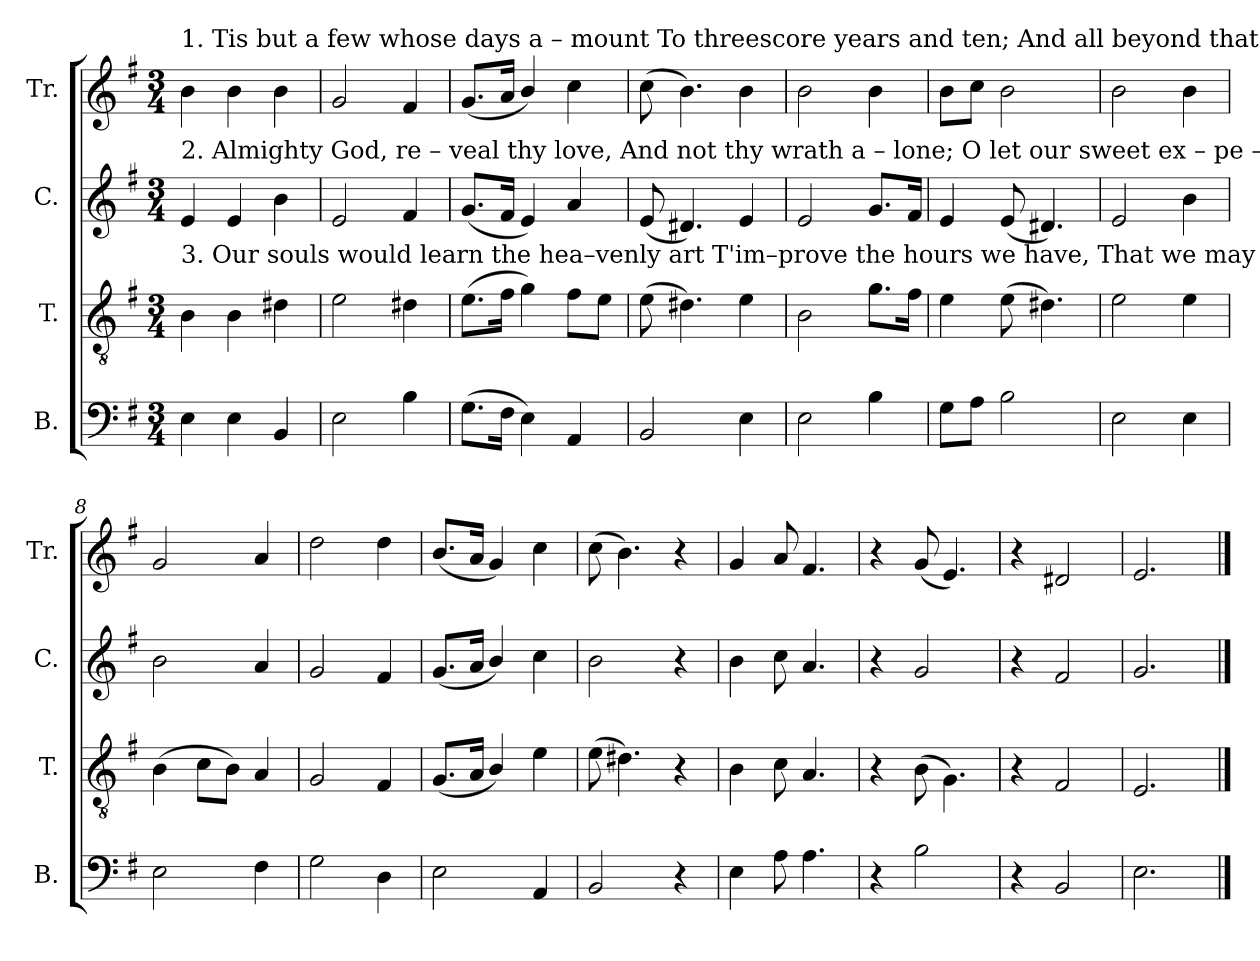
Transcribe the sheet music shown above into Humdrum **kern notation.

**kern	**kern	**kern	**kern
*part4	*part3	*part2	*part1
*staff4	*staff3	*staff2	*staff1
*I"B.	*I"T.	*I"C.	*I"Tr.
*I'B.	*I'T.	*I'C.	*I'Tr.
*clefF4	*clefGv2	*clefG2	*clefG2
*k[f#]	*k[f#]	*k[f#]	*k[f#]
*M3/4	*M3/4	*M3/4	*M3/4
*MM90	*MM90	*MM90	*MM90
=1	=1	=1	=1
!	!	!	!LO:TX:a:t=1. Tis  but  a  few whose days     a   –   mount      To  threescore  years    and      ten; And  all     beyond  that  short   ac – count           Is  sorrow,       toil,           and  pain.
!	!	!LO:TX:a:t=2. Almighty  God,  re – veal          thy     love,     And  not  thy   wrath  a    –   lone;  O  let      our sweet ex – pe – rience  prove        The  mercies      of               thy throne!	!
!	!LO:TX:a:t=3. Our souls would learn the hea–venly  art     T'im–prove  the  hours  we    have, That we      may act the   wi    –   ser   part,          Beyond   the     grave            to   live.	!	!
4E!\	4B!\	4e!/	4b!\
4E!\	4B!\	4e!/	4b!\
4BB!/	4d#X!\	4b!\	4b!\
=2	=2	=2	=2
2E!\	2e!\	2e!/	2g!/
4B!\	4d#X!\	4f#!/	4f#!/
=3	=3	=3	=3
(8.G!\L	(8.e!\L	(8.g!/L	(8.g!/L
16F#!\Jk	16f#!\Jk	16f#!/Jk	16a!/Jk
4E!\)	4g!\)	4e!/)	4b!/)
4AA!/	8f#!\L	4a!/	4cc!\
.	8e!\J	.	.
=4	=4	=4	=4
2BB!/	(8e!\	(8e!/	(8cc!\
.	4.d#X!\)	4.d#X!/)	4.b!\)
4E!\	4e!\	4e!/	4b!\
=5	=5	=5	=5
2E!\	2B!\	2e!/	2b!\
4B!\	8.g!\L	8.g!/L	4b!\
.	16f#!\Jk	16f#!/Jk	.
=6	=6	=6	=6
8G!\L	4e!\	4e!/	8b!\L
8A!\J	.	.	8cc!\J
2B!\	(8e!\	(8e!/	2b!\
.	4.d#X!\)	4.d#X!/)	.
=7	=7	=7	=7
2E!\	2e!\	2e!/	2b!\
4E!\	4e!\	4b!\	4b!\
=8	=8	=8	=8
2E!\	(4B!\	2b!\	2g!/
.	8c!\L	.	.
.	8B!\J)	.	.
4F#!\	4A!/	4a!/	4a!/
=9	=9	=9	=9
2G!\	2G!/	2g!/	2dd!\
4D!\	4F#!/	4f#!/	4dd!\
=10	=10	=10	=10
2E!\	(8.G!/L	(8.g!/L	(8.b!/L
.	16A!/Jk	16a!/Jk	16a!/Jk
.	4B!/)	4b!/)	4g!/)
4AA!/	4e!\	4cc!\	4cc!\
=11	=11	=11	=11
2BB!/	(8e!\	2b!\	(8cc!\
.	4.d#X!\)	.	4.b!\)
4r	4r	4r	4r
=12	=12	=12	=12
4E!\	4B!\	4b!\	4g!/
8A!\	8c!\	8cc!\	8a!/
4.A!\	4.A!/	4.a!/	4.f#!/
=13	=13	=13	=13
4r	4r	4r	4r
2B!\	(8B!\	2g!/	(8g!/
.	4.G!\)	.	4.e!/)
=14	=14	=14	=14
4r	4r	4r	4r
2BB!/	2F#!/	2f#!/	2d#X!/
=15	=15	=15	=15
2.E!\	2.E!/	2.g!/	2.e!/
==	==	==	==
*-	*-	*-	*-
